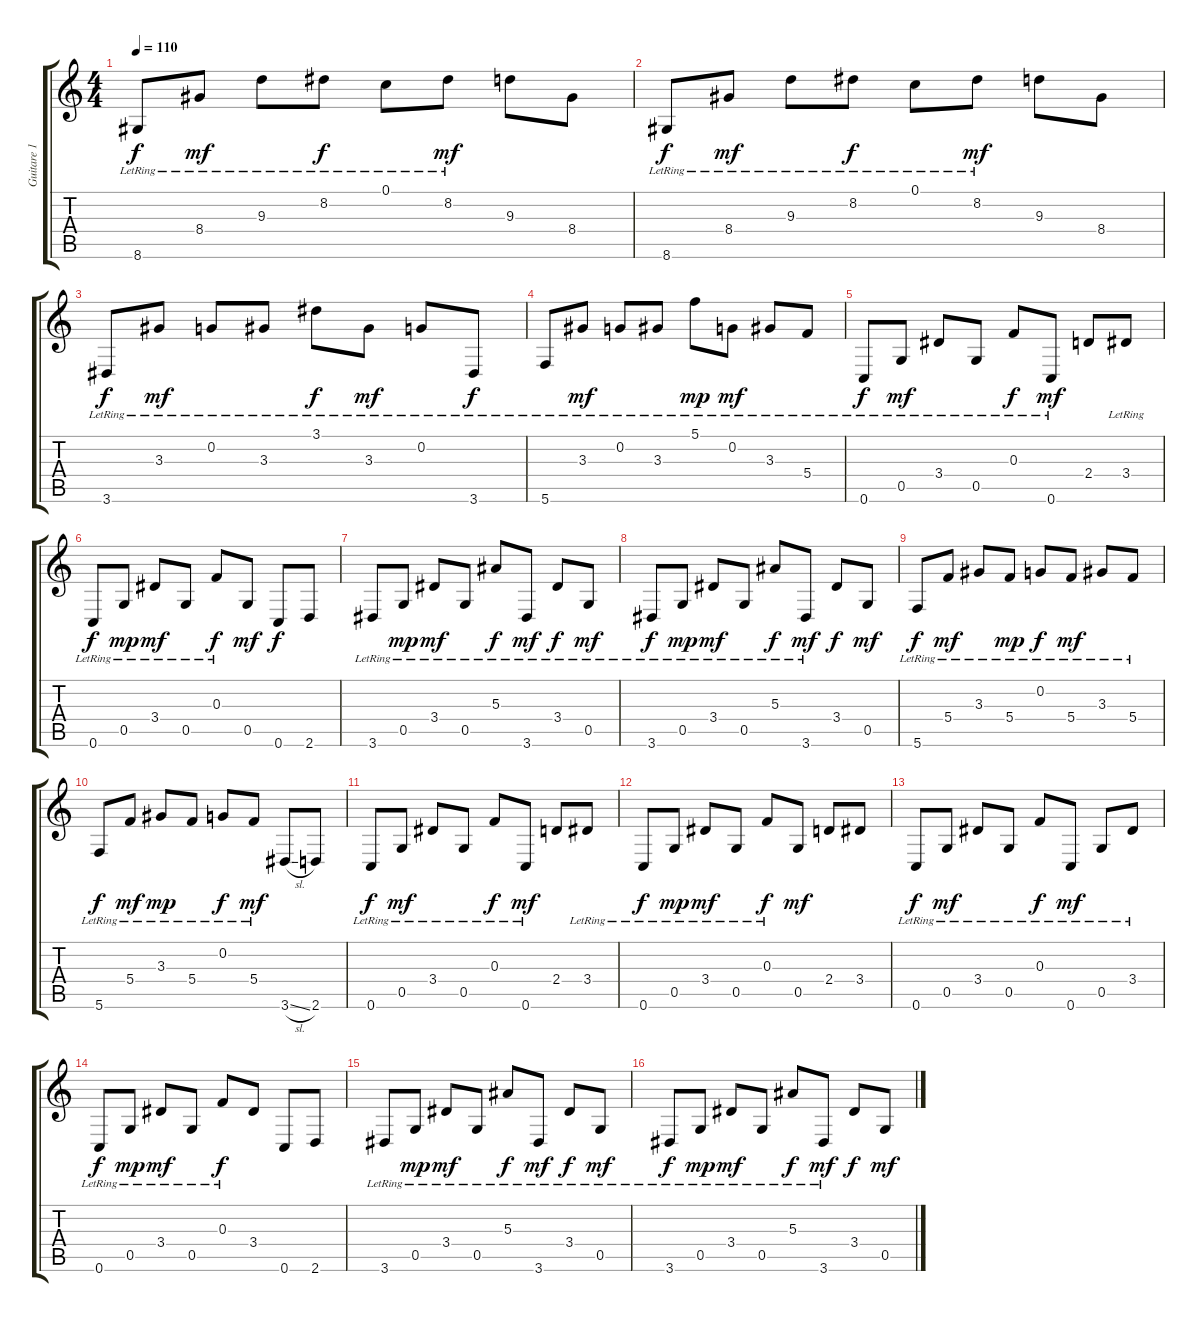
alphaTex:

\track ("Guitare 1" "Guitare 1") {instrument electricguitarclean}
\staff {score tabs}
\tuning (C4 G3 F3 C3 G2 C2) {hide}
\ts (4 4)
\tempo 110
\clef g2
\ks c
8.6{lr}.8{dy f} 8.4{lr}.8{dy mf} 9.3{lr}.8 8.2{lr}.8{dy f} 0.1{lr}.8 8.2{lr}.8{dy mf} 9.3.8 8.4.8 |
8.6{lr}.8{dy f} 8.4{lr}.8{dy mf} 9.3{lr}.8 8.2{lr}.8{dy f} 0.1{lr}.8 8.2{lr}.8{dy mf} 9.3.8 8.4.8 |
3.6{lr}.8{dy f} 3.3{lr}.8{dy mf} 0.2{lr}.8 3.3{lr}.8 3.1{lr}.8{dy f} 3.3{lr}.8{dy mf} 0.2{lr}.8 3.6{lr}.8{dy f} |
5.6{lr}.8 3.3{lr}.8{dy mf} 0.2{lr}.8 3.3{lr}.8 5.1{lr}.8{dy mp} 0.2{lr}.8{dy mf} 3.3{lr}.8 5.4{lr}.8 |
0.6{lr}.8{dy f} 0.5{lr}.8{dy mf} 3.4{lr}.8 0.5{lr}.8 0.3{lr}.8{dy f} 0.6{lr}.8{dy mf} 2.4.8 3.4{lr}.8 |
0.6{lr}.8{dy f} 0.5{lr}.8{dy mp} 3.4{lr}.8{dy mf} 0.5{lr}.8 0.3{lr}.8{dy f} 0.5.8{dy mf} 0.6.8{dy f} 2.6.8 |
3.6{lr}.8 0.5{lr}.8{dy mp} 3.4{lr}.8{dy mf} 0.5{lr}.8 5.3{lr}.8{dy f} 3.6{lr}.8{dy mf} 3.4{lr}.8{dy f} 0.5{lr}.8{dy mf} |
3.6{lr}.8{dy f} 0.5{lr}.8{dy mp} 3.4{lr}.8{dy mf} 0.5{lr}.8 5.3{lr}.8{dy f} 3.6{lr}.8{dy mf} 3.4.8{dy f} 0.5.8{dy mf} |
5.6{lr}.8{dy f} 5.4{lr}.8{dy mf} 3.3{lr}.8 5.4{lr}.8{dy mp} 0.2{lr}.8{dy f} 5.4{lr}.8{dy mf} 3.3{lr}.8 5.4{lr}.8 |
5.6{lr}.8{dy f} 5.4{lr}.8{dy mf} 3.3{lr}.8{dy mp} 5.4{lr}.8 0.2{lr}.8{dy f} 5.4{lr}.8{dy mf} 3.6{sl}.8 2.6.8 |
0.6{lr}.8{dy f} 0.5{lr}.8{dy mf} 3.4{lr}.8 0.5{lr}.8 0.3{lr}.8{dy f} 0.6{lr}.8{dy mf} 2.4.8 3.4{lr}.8 |
0.6{lr}.8{dy f} 0.5{lr}.8{dy mp} 3.4{lr}.8{dy mf} 0.5{lr}.8 0.3{lr}.8{dy f} 0.5.8{dy mf} 2.4.8 3.4.8 |
0.6{lr}.8{dy f} 0.5{lr}.8{dy mf} 3.4{lr}.8 0.5{lr}.8 0.3{lr}.8{dy f} 0.6{lr}.8{dy mf} 0.5{lr}.8 3.4{lr}.8 |
0.6{lr}.8{dy f} 0.5{lr}.8{dy mp} 3.4{lr}.8{dy mf} 0.5{lr}.8 0.3{lr}.8{dy f} 3.4.8 0.6.8 2.6.8 |
3.6{lr}.8 0.5{lr}.8{dy mp} 3.4{lr}.8{dy mf} 0.5{lr}.8 5.3{lr}.8{dy f} 3.6{lr}.8{dy mf} 3.4{lr}.8{dy f} 0.5{lr}.8{dy mf} |
3.6{lr}.8{dy f} 0.5{lr}.8{dy mp} 3.4{lr}.8{dy mf} 0.5{lr}.8 5.3{lr}.8{dy f} 3.6{lr}.8{dy mf} 3.4.8{dy f} 0.5.8{dy mf}
